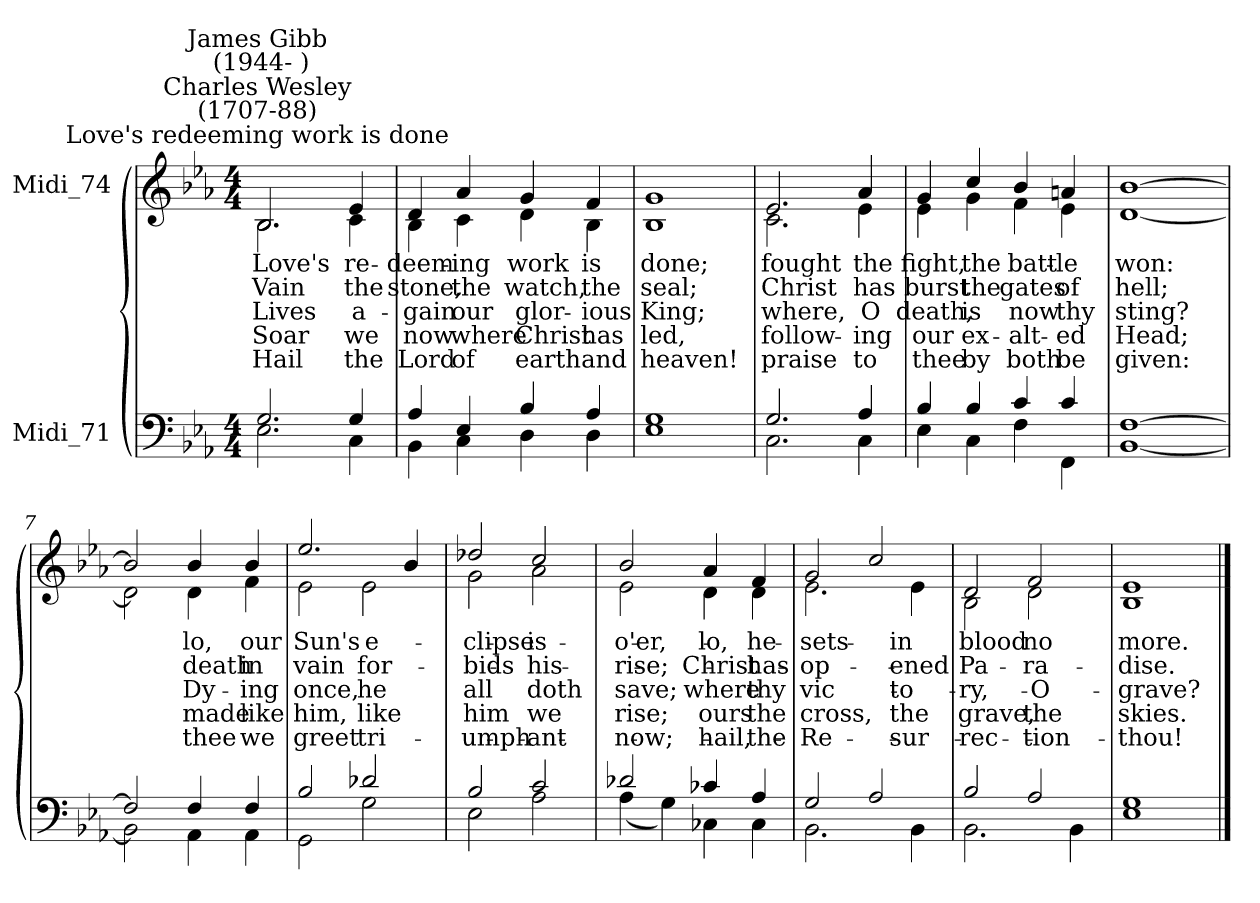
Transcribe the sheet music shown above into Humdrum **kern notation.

**kern	**kern	**text	**text	**text	**text	**text
*part2	*part1	*part1	*part1	*part1	*part1	*part1
*staff2	*staff1	*staff1	*staff1	*staff1	*staff1	*staff1
*I"Midi_71	*I"Midi_74	*	*	*	*	*
*clefF4	*clefG2	*	*	*	*	*
*k[b-e-a-]	*k[b-e-a-]	*	*	*	*	*
*E-:	*E-:	*	*	*	*	*
*M4/4	*M4/4	*	*	*	*	*
=1	=1	=1	=1	=1	=1	=1
*^	*^	*	*	*	*	*
!	!	!LO:TX:a:cj:t=Love's redeeming work is done	!	!	!	!	!	!
!	!	!LO:TX:a:cj:t=Charles Wesley\n(1707-88)	!	!	!	!	!	!
!	!	!LO:TX:a:cj:t=James Gibb\n (1944- )	!	!	!	!	!	!
!	!	!	!	!LO:LY:b	!LO:LY:b	!LO:LY:b	!LO:LY:b	!LO:LY:b
2.G/	2.E-\	2.B-/	2.B-\	Love's	Vain	Lives	Soar	Hail
!	!	!	!	!LO:LY:b	!LO:LY:b	!LO:LY:b	!LO:LY:b	!LO:LY:b
4G/	4C\	4e-/	4c\	re-	-the	a-	-we	the
=2	=2	=2	=2	=2	=2	=2	=2	=2
!	!	!	!	!LO:LY:b	!LO:LY:b	!LO:LY:b	!LO:LY:b	!LO:LY:b
4A-/	4BB-\	4d/	4B-\	deem-	-stone,	gain	now	Lord
!	!	!	!	!LO:LY:b	!LO:LY:b	!LO:LY:b	!LO:LY:b	!LO:LY:b
4E-/	4C\	4a-/	4c\	ing	the	our	where	of
!	!	!	!	!LO:LY:b	!LO:LY:b	!LO:LY:b	!LO:LY:b	!LO:LY:b
4B-/	4D\	4g/	4d\	work	watch,	glor-	-Christ	earth
!	!	!	!	!LO:LY:b	!LO:LY:b	!LO:LY:b	!LO:LY:b	!LO:LY:b
4A-/	4D\	4f/	4B-\	is	the	ious	has	and
=3	=3	=3	=3	=3	=3	=3	=3	=3
!	!	!	!	!LO:LY:b	!LO:LY:b	!LO:LY:b	!LO:LY:b	!LO:LY:b
1G/	1E-\	1g/	1B-\	done;	seal;	King;	led,	heaven!
=4	=4	=4	=4	=4	=4	=4	=4	=4
!	!	!	!	!LO:LY:b	!LO:LY:b	!LO:LY:b	!LO:LY:b	!LO:LY:b
2.G/	2.C\	2.e-/	2.c\	fought	Christ	where,	follow-	-praise
!	!	!	!	!LO:LY:b	!LO:LY:b	!LO:LY:b	!LO:LY:b	!LO:LY:b
4A-/	4C\	4a-/	4e-\	the	has	O	ing	to
!!LO:LB:g=z	!!
=5	=5	=5	=5	=5	=5	=5	=5	=5
!	!	!	!	!LO:LY:b	!LO:LY:b	!LO:LY:b	!LO:LY:b	!LO:LY:b
4B-/	4E-\	4g/	4e-\	fight,	burst	death,	our	thee
!	!	!	!	!LO:LY:b	!LO:LY:b	!LO:LY:b	!LO:LY:b	!LO:LY:b
4B-/	4C\	4cc/	4g\	the	the	is	ex-	-by
!	!	!	!	!LO:LY:b	!LO:LY:b	!LO:LY:b	!LO:LY:b	!LO:LY:b
4c/	4F\	4b-/	4f\	batt-	-gates	now	alt-	-both
!	!	!	!	!LO:LY:b	!LO:LY:b	!LO:LY:b	!LO:LY:b	!LO:LY:b
4c/	4FF\	4an/	4e-\	le	of	thy	ed	be
=6	=6	=6	=6	=6	=6	=6	=6	=6
!	!	!	!	!LO:LY:b	!LO:LY:b	!LO:LY:b	!LO:LY:b	!LO:LY:b
[1F/	[1BB-\	[1b-/	[1d\	won:	hell;	sting?	Head;	given:
=7	=7	=7	=7	=7	=7	=7	=7	=7
2F/]	2BB-\]	2b-/]	2d\]	.	.	.	.	.
!	!	!	!	!LO:LY:b	!LO:LY:b	!LO:LY:b	!LO:LY:b	!LO:LY:b
4F/	4AA-\	4b-/	4d\	lo,	death	Dy-	-made	thee
!	!	!	!	!LO:LY:b	!LO:LY:b	!LO:LY:b	!LO:LY:b	!LO:LY:b
4F/	4AA-\	4b-/	4f\	our	in	ing	like	we
=8	=8	=8	=8	=8	=8	=8	=8	=8
!	!	!	!	!LO:LY:b	!LO:LY:b	!LO:LY:b	!LO:LY:b	!LO:LY:b
2B-/	2GG\	2.ee-/	2e-\	Sun's	vain	once,	him,	greet
!	!	!	!	!LO:LY:b	!LO:LY:b	!LO:LY:b	!LO:LY:b	!LO:LY:b
2d-X/	2G\	.	2e-\	e-	-for-	-he	like	tri-
.	.	4b-/	.	.	.	.	.	.
=9	=9	=9	=9	=9	=9	=9	=9	=9
!	!	!	!	!LO:LY:b	!LO:LY:b	!LO:LY:b	!LO:LY:b	!LO:LY:b
2B-/	2E-\	2dd-X/	2g\	-clipse	bids	all	him	umph-
!	!	!	!	!LO:LY:b	!LO:LY:b	!LO:LY:b	!LO:LY:b	!LO:LY:b
2c/	2A-\	2cc/	2a-\	-is	his	doth	we	ant
!!LO:LB:g=z	!!
=10	=10	=10	=10	=10	=10	=10	=10	=10
!	!	!	!	!LO:LY:b	!LO:LY:b	!LO:LY:b	!LO:LY:b	!LO:LY:b
2d-X/	(<4A-\	2b-/	2e-\	o'er,	rise;	save;	rise;	now;
.	4G\)	.	.	.	.	.	.	.
!	!	!	!	!LO:LY:b	!LO:LY:b	!LO:LY:b	!LO:LY:b	!LO:LY:b
4c-X/	4C-X\	4a-/	4d\	lo,	Christ	where	ours	hail,
!	!	!	!	!LO:LY:b	!LO:LY:b	!LO:LY:b	!LO:LY:b	!LO:LY:b
4A-/	4C-\	4f/	4d\	he	has	thy	the	the
=11	=11	=11	=11	=11	=11	=11	=11	=11
!	!	!	!	!LO:LY:b	!LO:LY:b	!LO:LY:b	!LO:LY:b	!LO:LY:b
2G/	2.BB-\	2g/	2.e-\	sets	op-	-vic-	-cross,	Re-
2A-/	.	2cc/	.	.	.	.	.	.
!	!	!	!	!LO:LY:b	!LO:LY:b	!LO:LY:b	!LO:LY:b	!LO:LY:b
.	4BB-\	.	4e-\	-in	ened	to-	-the	sur-
=12	=12	=12	=12	=12	=12	=12	=12	=12
!	!	!	!	!LO:LY:b	!LO:LY:b	!LO:LY:b	!LO:LY:b	!LO:LY:b
2B-/	2.BB-\	2d/	2B-\	-blood	Pa-	-ry,	grave,	rec-
!	!	!	!	!LO:LY:b	!LO:LY:b	!LO:LY:b	!LO:LY:b	!LO:LY:b
2A-/	.	2f/	2d\	-no	ra-	-O	the	tion
.	4BB-\	.	.	.	.	.	.	.
=13	=13	=13	=13	=13	=13	=13	=13	=13
!	!	!	!	!LO:LY:b	!LO:LY:b	!LO:LY:b	!LO:LY:b	!LO:LY:b
1G/	1E-\	1e-/	1B-\	more.	dise.	grave?	skies.	thou!
*v	*v	*	*	*	*	*	*	*
*	*v	*v	*	*	*	*	*
==	==	==	==	==	==	==
*-	*-	*-	*-	*-	*-	*-
